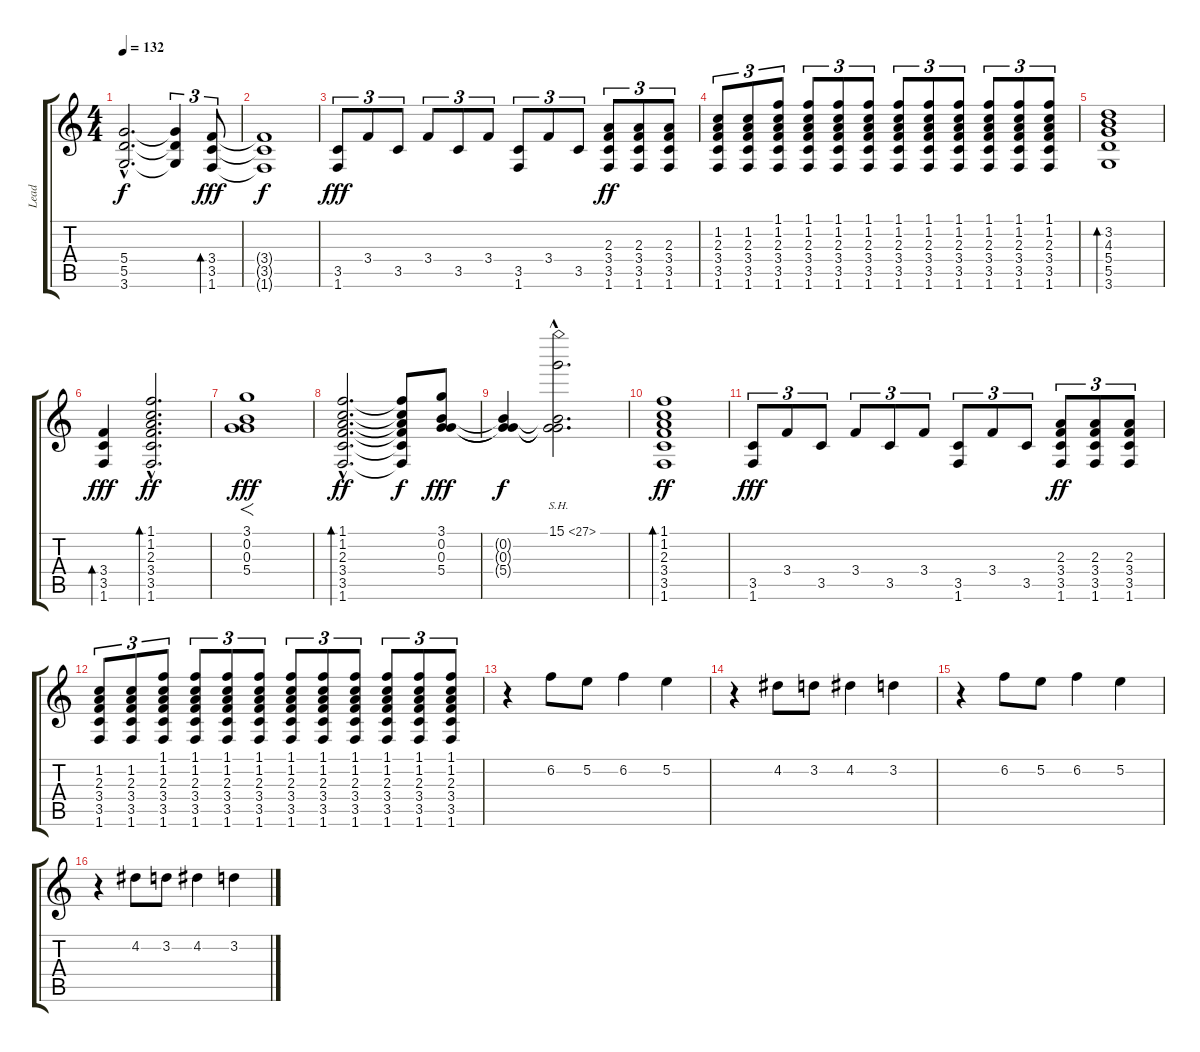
\track ("Lead" "Lead") {instrument distortionguitar}
\staff {score tabs}
\tuning (E4 B3 G3 D3 A2 E2) {hide}
\ts (4 4)
\tempo 132
\clef g2
\ks c
(5.4{hac t} 5.5{hac t} 3.6{hac t}).2{d dy f} (5.4{t} 5.5{t} 3.6{t}).4{tu (3 2)} (3.4 3.5 1.6).8{tu (3 2) bd 60 dy fff} |
(3.4{t} 3.5{t} 1.6{t}).1{dy f} |
(3.5 1.6).8{tu (3 2) dy fff volume 10} 3.4.8{tu (3 2)} 3.5.8{tu (3 2)} 3.4.8{tu (3 2)} 3.5.8{tu (3 2)} 3.4.8{tu (3 2)} (3.5 1.6).8{tu (3 2)} 3.4.8{tu (3 2)} 3.5.8{tu (3 2)} (2.3 3.4 3.5 1.6).8{tu (3 2) dy ff} (2.3 3.4 3.5 1.6).8{tu (3 2)} (2.3 3.4 3.5 1.6).8{tu (3 2)} |
(1.2 2.3 3.4 3.5 1.6).8{tu (3 2)} (1.2 2.3 3.4 3.5 1.6).8{tu (3 2)} (1.1 1.2 2.3 3.4 3.5 1.6).8{tu (3 2)} (1.1 1.2 2.3 3.4 3.5 1.6).8{tu (3 2)} (1.1 1.2 2.3 3.4 3.5 1.6).8{tu (3 2)} (1.1 1.2 2.3 3.4 3.5 1.6).8{tu (3 2)} (1.1 1.2 2.3 3.4 3.5 1.6).8{tu (3 2)} (1.1 1.2 2.3 3.4 3.5 1.6).8{tu (3 2)} (1.1 1.2 2.3 3.4 3.5 1.6).8{tu (3 2)} (1.1 1.2 2.3 3.4 3.5 1.6).8{tu (3 2)} (1.1 1.2 2.3 3.4 3.5 1.6).8{tu (3 2)} (1.1 1.2 2.3 3.4 3.5 1.6).8{tu (3 2)} |
(3.2 4.3 5.4 5.5 3.6).1{bd 60 volume 12} |
(3.4 3.5 1.6).4{bd 60 dy fff} (1.1{hac} 1.2{hac} 2.3{hac} 3.4{hac} 3.5{hac} 1.6{hac}).2{d bd 60 dy ff} |
(3.1 0.2 0.3 5.4).1{f dy fff} |
(1.1{hac} 1.2{hac} 2.3{hac} 3.4{hac} 3.5{hac} 1.6{hac}).2{d bd 60 dy ff} (1.1{t} 1.2{t} 2.3{t} 3.4{t} 3.5{t} 1.6{t}).8{dy f} (3.1 0.2 0.3 5.4).8{dy fff} |
(0.2{t} 0.3{t} 5.4{t}).4{dy f} (15.1{sh 12 hac} 0.2{hac t} 0.3{hac t} 5.4{hac t}).2{d} |
(1.1 1.2 2.3 3.4 3.5 1.6).1{bd 60 dy ff} |
(3.5 1.6).8{tu (3 2) dy fff volume 10} 3.4.8{tu (3 2)} 3.5.8{tu (3 2)} 3.4.8{tu (3 2)} 3.5.8{tu (3 2)} 3.4.8{tu (3 2)} (3.5 1.6).8{tu (3 2)} 3.4.8{tu (3 2)} 3.5.8{tu (3 2)} (2.3 3.4 3.5 1.6).8{tu (3 2) dy ff} (2.3 3.4 3.5 1.6).8{tu (3 2)} (2.3 3.4 3.5 1.6).8{tu (3 2)} |
(1.2 2.3 3.4 3.5 1.6).8{tu (3 2)} (1.2 2.3 3.4 3.5 1.6).8{tu (3 2)} (1.1 1.2 2.3 3.4 3.5 1.6).8{tu (3 2)} (1.1 1.2 2.3 3.4 3.5 1.6).8{tu (3 2)} (1.1 1.2 2.3 3.4 3.5 1.6).8{tu (3 2)} (1.1 1.2 2.3 3.4 3.5 1.6).8{tu (3 2)} (1.1 1.2 2.3 3.4 3.5 1.6).8{tu (3 2)} (1.1 1.2 2.3 3.4 3.5 1.6).8{tu (3 2)} (1.1 1.2 2.3 3.4 3.5 1.6).8{tu (3 2)} (1.1 1.2 2.3 3.4 3.5 1.6).8{tu (3 2)} (1.1 1.2 2.3 3.4 3.5 1.6).8{tu (3 2)} (1.1 1.2 2.3 3.4 3.5 1.6).8{tu (3 2)} |
r.4{volume 13} 6.2.8 5.2.8 6.2.4 5.2.4 |
r.4 4.2.8 3.2.8 4.2.4 3.2.4 |
r.4 6.2.8 5.2.8 6.2.4 5.2.4 |
r.4 4.2.8 3.2.8 4.2.4 3.2.4
